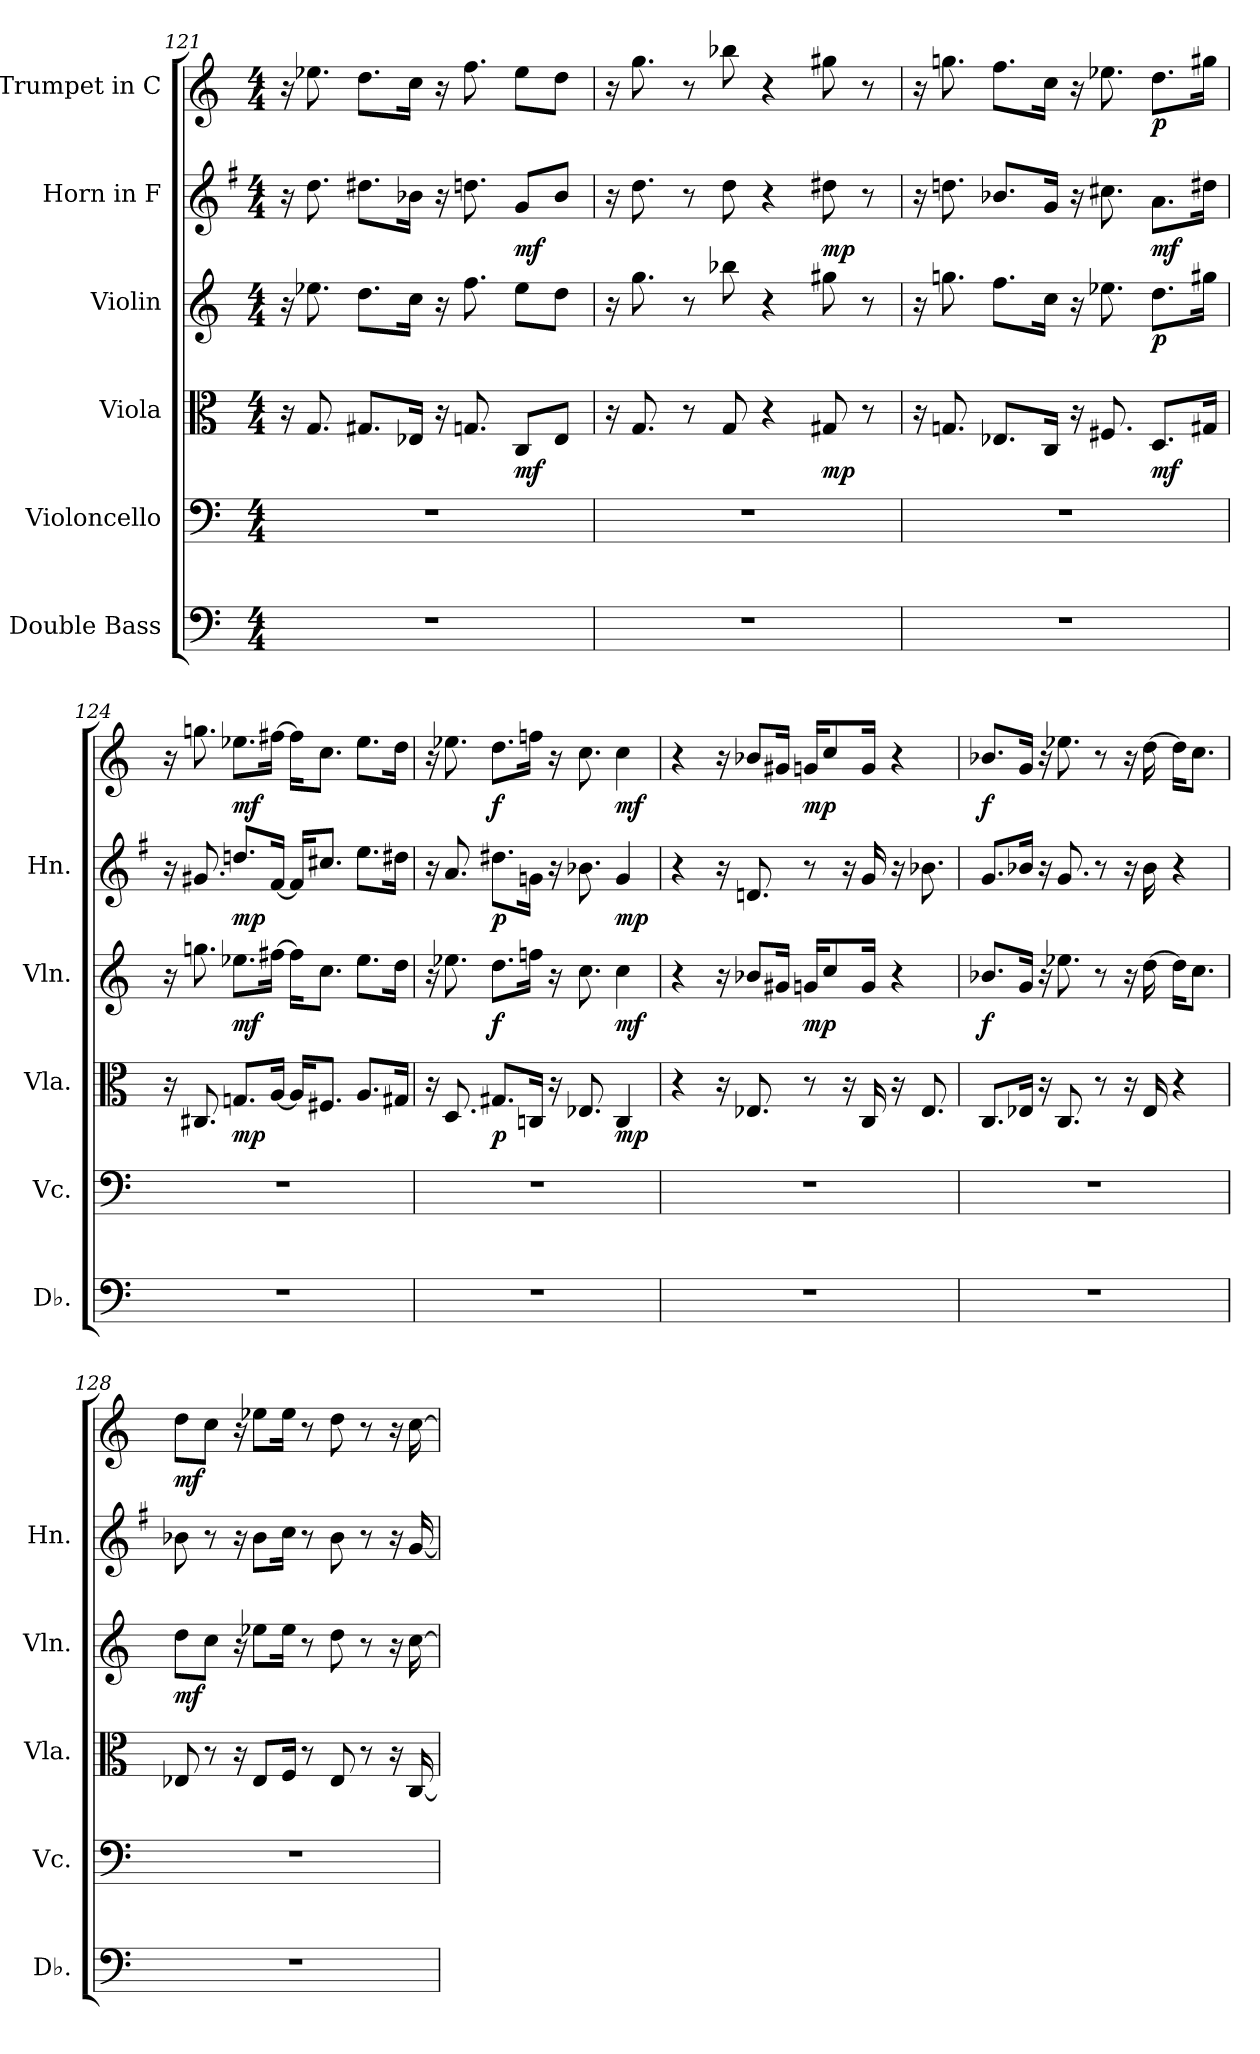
**kern	**kern	**kern	**dynam	**kern	**dynam	**kern	**dynam	**kern	**dynam
*part6	*part5	*part4	*part4	*part3	*part3	*part2	*part2	*part1	*part1
*staff6	*staff5	*staff4	*staff4	*staff3	*staff3	*staff2	*staff2	*staff1	*staff1
*I"Double Bass	*I"Violoncello	*I"Viola	*	*I"Violin	*	*I"Horn in F	*	*I"Trumpet in C	*
*I'Db.	*I'Vc.	*I'Vla.	*	*I'Vln.	*	*I'Hn.	*	*	*
*clefF4	*clefF4	*clefC3	*	*clefG2	*	*clefG2	*	*clefG2	*
*ITrd7c12	*	*	*	*	*	*ITrd4c7	*	*	*
*k[]	*k[]	*k[]	*	*k[]	*	*k[]	*	*k[]	*
*C:	*C:	*C:	*	*C:	*	*C:	*	*C:	*
*M4/4	*M4/4	*M4/4	*	*M4/4	*	*M4/4	*	*M4/4	*
=121	=121	=121	=121	=121	=121	=121	=121	=121	=121
1r	1r	16r	.	16r	.	16r	.	16r	.
.	.	8.Gi/	.	8.ee-Xi\	.	8.gi\	.	8.ee-Xi\	.
.	.	8.G#Xi/L	.	8.ddi\L	.	8.g#Xi\L	.	8.ddi\L	.
.	.	16E-Xi/Jk	.	16cci\Jk	.	16e-Xi\Jk	.	16cci\Jk	.
.	.	16r	.	16r	.	16r	.	16r	.
.	.	8.Gni/	.	8.ffi\	.	8.gni\	.	8.ffi\	.
.	.	8Ci/L	mf	8ee-i\L	.	8ci/L	mf	8ee-i\L	.
.	.	8E-i/J	.	8ddi\J	.	8e-i/J	.	8ddi\J	.
=122	=122	=122	=122	=122	=122	=122	=122	=122	=122
1r	1r	16r	.	16r	.	16r	.	16r	.
.	.	8.Gi/	.	8.ggi\	.	8.gi\	.	8.ggi\	.
.	.	8r	.	8r	.	8r	.	8r	.
.	.	8Gi/	.	8bb-Xi\	.	8gi\	.	8bb-Xi\	.
.	.	4r	.	4r	.	4r	.	4r	.
.	.	8G#Xi/	mp	8gg#Xi\	.	8g#Xi\	mp	8gg#Xi\	.
.	.	8r	.	8r	.	8r	.	8r	.
!!LO:LB:g=z
=123	=123	=123	=123	=123	=123	=123	=123	=123	=123
1r	1r	16r	.	16r	.	16r	.	16r	.
.	.	8.Gni/	.	8.ggni\	.	8.gni\	.	8.ggni\	.
.	.	8.E-Xi/L	.	8.ffi\L	.	8.e-Xi/L	.	8.ffi\L	.
.	.	16Ci/Jk	.	16cci\Jk	.	16ci/Jk	.	16cci\Jk	.
.	.	16r	.	16r	.	16r	.	16r	.
.	.	8.F#Xi/	.	8.ee-Xi\	.	8.f#Xi\	.	8.ee-Xi\	.
.	.	8.Di/L	mf	8.ddi\L	p	8.di\L	mf	8.ddi\L	p
.	.	16G#Xi/Jk	.	16gg#Xi\Jk	.	16g#Xi\Jk	.	16gg#Xi\Jk	.
=124	=124	=124	=124	=124	=124	=124	=124	=124	=124
1r	1r	16r	.	16r	.	16r	.	16r	.
.	.	8.C#Xi/	.	8.ggni\	.	8.c#Xi/	.	8.ggni\	.
.	.	8.Gni/L	mp	8.ee-Xi\L	mf	8.gni/L	mp	8.ee-Xi\L	mf
.	.	[16Ai/Jk	.	[16ff#Xi\Jk	.	[16Bi/Jk	.	[16ff#Xi\Jk	.
.	.	16Ai/KL]	.	16ff#i\KL]	.	16Bi/KL]	.	16ff#i\KL]	.
.	.	8.F#Xi/J	.	8.cci\J	.	8.f#Xi/J	.	8.cci\J	.
.	.	8.Ai/L	.	8.ee-i\L	.	8.ai\L	.	8.ee-i\L	.
.	.	16G#Xi/Jk	.	16ddi\Jk	.	16g#Xi\Jk	.	16ddi\Jk	.
=125	=125	=125	=125	=125	=125	=125	=125	=125	=125
1r	1r	16r	.	16r	.	16r	.	16r	.
.	.	8.Di/	.	8.ee-Xi\	.	8.di/	.	8.ee-Xi\	.
.	.	8.G#Xi/L	p	8.ddi\L	f	8.g#Xi\L	p	8.ddi\L	f
.	.	16Cni/Jk	.	16ffni\Jk	.	16cni\Jk	.	16ffni\Jk	.
.	.	16r	.	16r	.	16r	.	16r	.
.	.	8.E-Xi/	.	8.cci\	.	8.e-Xi\	.	8.cci\	.
.	.	4Ci/	mp	4cci\	mf	4ci/	mp	4cci\	mf
!!LO:LB:g=z
=126	=126	=126	=126	=126	=126	=126	=126	=126	=126
1r	1r	4r	.	4r	.	4r	.	4r	.
.	.	16r	.	16r	.	16r	.	16r	.
.	.	8.E-Xi/	.	8b-Xi/L	.	8.Gni/	.	8b-Xi/L	.
.	.	.	.	16g#Xi/Jk	.	.	.	16g#Xi/Jk	.
.	.	8r	.	16gni/KL	mp	8r	.	16gni/KL	mp
.	.	.	.	8cci/	.	.	.	8cci/	.
.	.	16r	.	.	.	16r	.	.	.
.	.	16Ci/	.	16gi/Jk	.	16ci/	.	16gi/Jk	.
.	.	16r	.	4r	.	16r	.	4r	.
.	.	8.E-i/	.	.	.	8.e-Xi\	.	.	.
=127	=127	=127	=127	=127	=127	=127	=127	=127	=127
1r	1r	8.Ci/L	.	8.b-Xi/L	f	8.ci/L	.	8.b-Xi/L	f
.	.	16E-Xi/Jk	.	16gi/Jk	.	16e-Xi/Jk	.	16gi/Jk	.
.	.	16r	.	16r	.	16r	.	16r	.
.	.	8.Ci/	.	8.ee-Xi\	.	8.ci/	.	8.ee-Xi\	.
.	.	8r	.	8r	.	8r	.	8r	.
.	.	16r	.	16r	.	16r	.	16r	.
.	.	16E-i/	.	[16ddi\	.	16e-i\	.	[16ddi\	.
.	.	4r	.	16ddi\KL]	.	4r	.	16ddi\KL]	.
.	.	.	.	8.cci\J	.	.	.	8.cci\J	.
=128	=128	=128	=128	=128	=128	=128	=128	=128	=128
1r	1r	8E-Xi/	.	8ddi\L	mf	8e-Xi\	.	8ddi\L	mf
.	.	8r	.	8cci\J	.	8r	.	8cci\J	.
.	.	16r	.	16r	.	16r	.	16r	.
.	.	8E-i/L	.	8ee-Xi\L	.	8e-i\L	.	8ee-Xi\L	.
.	.	16Fi/Jk	.	16ee-i\Jk	.	16fi\Jk	.	16ee-i\Jk	.
.	.	8r	.	8r	.	8r	.	8r	.
.	.	8E-i/	.	8ddi\	.	8e-i\	.	8ddi\	.
.	.	8r	.	8r	.	8r	.	8r	.
.	.	16r	.	16r	.	16r	.	16r	.
.	.	[16Ci/	.	[16cci\	.	[16ci/	.	[16cci\	.
=	=	=	=	=	=	=	=	=	=
*-	*-	*-	*-	*-	*-	*-	*-	*-	*-
